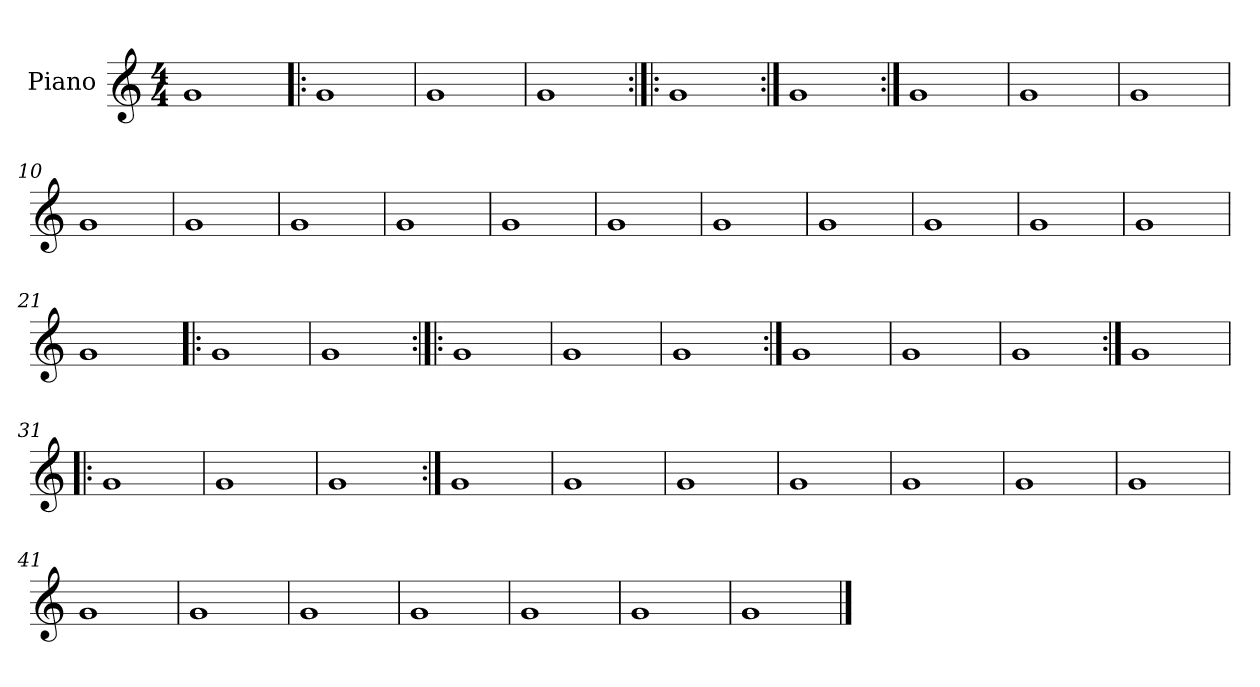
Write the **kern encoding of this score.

**kern
*part1
*staff1
*I"Piano
*I'Pno.
*clefG2
*k[]
*M4/4
=1
1g
=2!|:
1g
=3
1g
=4
1g
=5:|!|:
1g
=6:|!
1g
=7:|!
1g
=8
1g
=9
1g
=10
1g
=11
1g
!!LO:LB:g=z
=12
1g
=13
1g
=14
1g
=15
1g
=16
1g
=17
1g
=18
1g
=19
1g
=20
1g
=21
1g
=22!|:
1g
=23
1g
!!LO:LB:g=z
=24:|!|:
1g
=25
1g
=26
1g
=27:|!
1g
=28
1g
=29
1g
=30:|!
1g
=31!|:
1g
=32
1g
=33
1g
=34:|!
1g
=35
1g
!!LO:LB:g=z
=36
1g
=37
1g
=38
1g
=39
1g
=40
1g
=41
1g
=42
1g
=43
1g
=44
1g
=45
1g
=46
1g
=47
1g
==
*-
